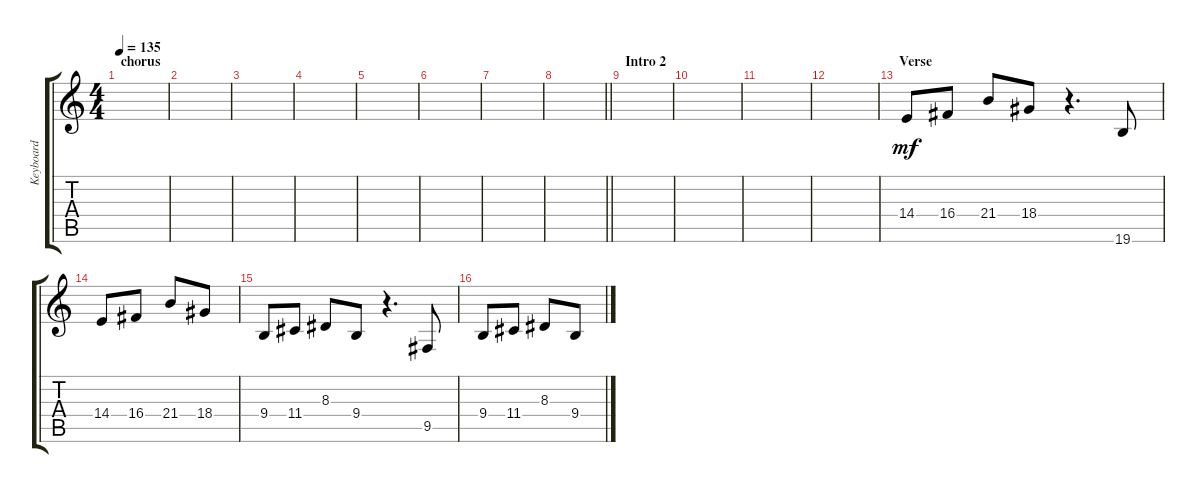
\track ("Keyboard" "Keyboard") {instrument choiraahs}
\staff {score tabs}
\tuning (E4 B3 G3 D3 A2 E2) {hide}
\ts (4 4)
\section ("" "chorus")
\tempo 135
\clef g2
\ks c
|
|
|
|
|
|
|
\barLineRight lightlight
|
\section ("" "Intro 2")
|
|
|
|
\section ("" "Verse ")
14.4.8{dy mf} 16.4.8 21.4.8 18.4.8 r.4{d} 19.6.8 |
14.4.8 16.4.8 21.4.8 18.4.8 |
9.4.8 11.4.8 8.3.8 9.4.8 r.4{d} 9.5.8 |
9.4.8 11.4.8 8.3.8 9.4.8
